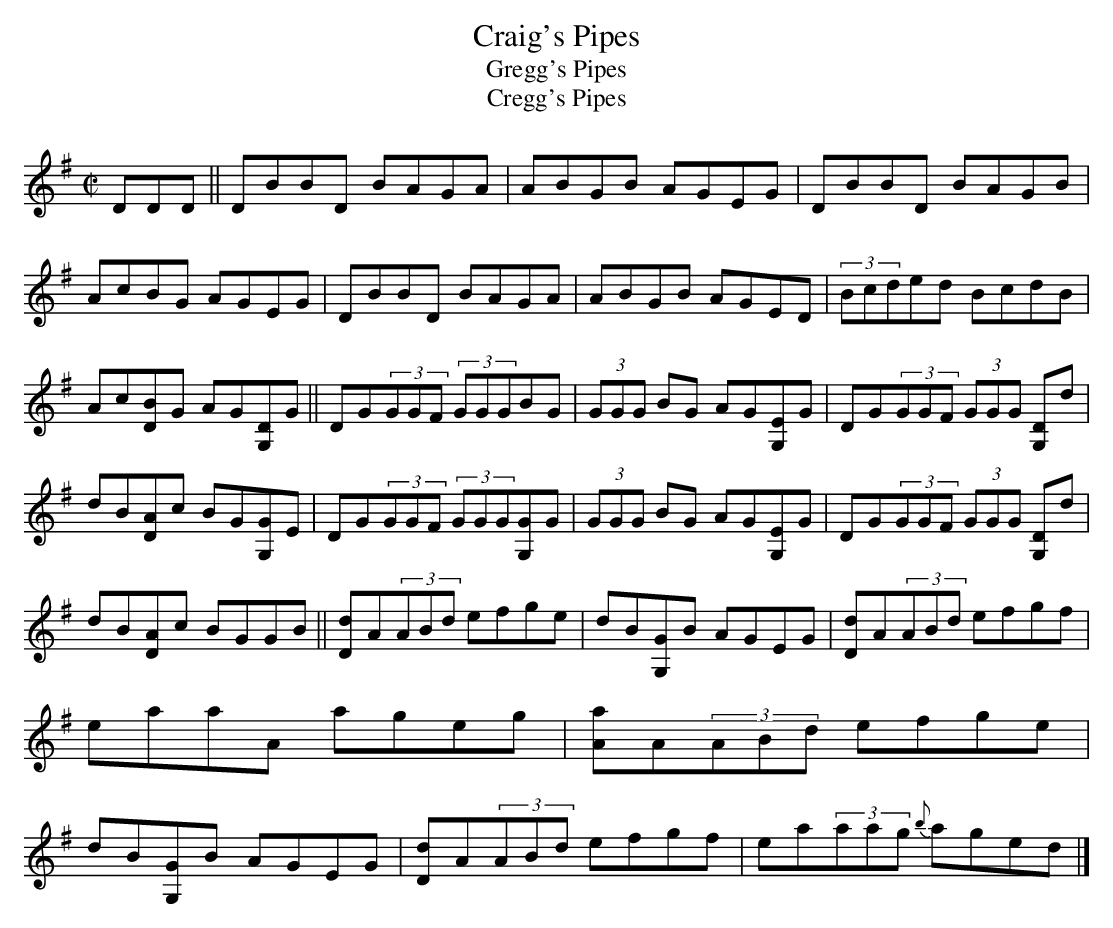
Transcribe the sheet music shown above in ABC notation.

X:1
T:Craig's Pipes
T:Gregg's Pipes
T:Cregg's Pipes
M:C|
K:G
DDD||DBBD BAGA|ABGB AGEG|DBBD BAGB|AcBG AGEG|\
DBBD BAGA|ABGB AGED|(3Bcded BcdB|Ac[BD]G AG[DG,]G||\
DG(3GGF (3GGGBG|(3GGG BG AG[EG,]G|DG(3GGF (3GGG [DG,]d|dB[AD]c BG[GG,]E|\
DG(3GGF (3GGG[GG,]G|(3GGG BG AG[EG,]G|DG(3GGF (3GGG [DG,]d|dB[AD]c BGGB||\
[dD]A(3ABd efge|dB[GG,]B AGEG|[dD]A(3ABd efgf|eaaA ageg|\
[aA]A(3ABd efge|dB[GG,]B AGEG|[dD]A(3ABd efgf|ea(3aag {b}aged|]
